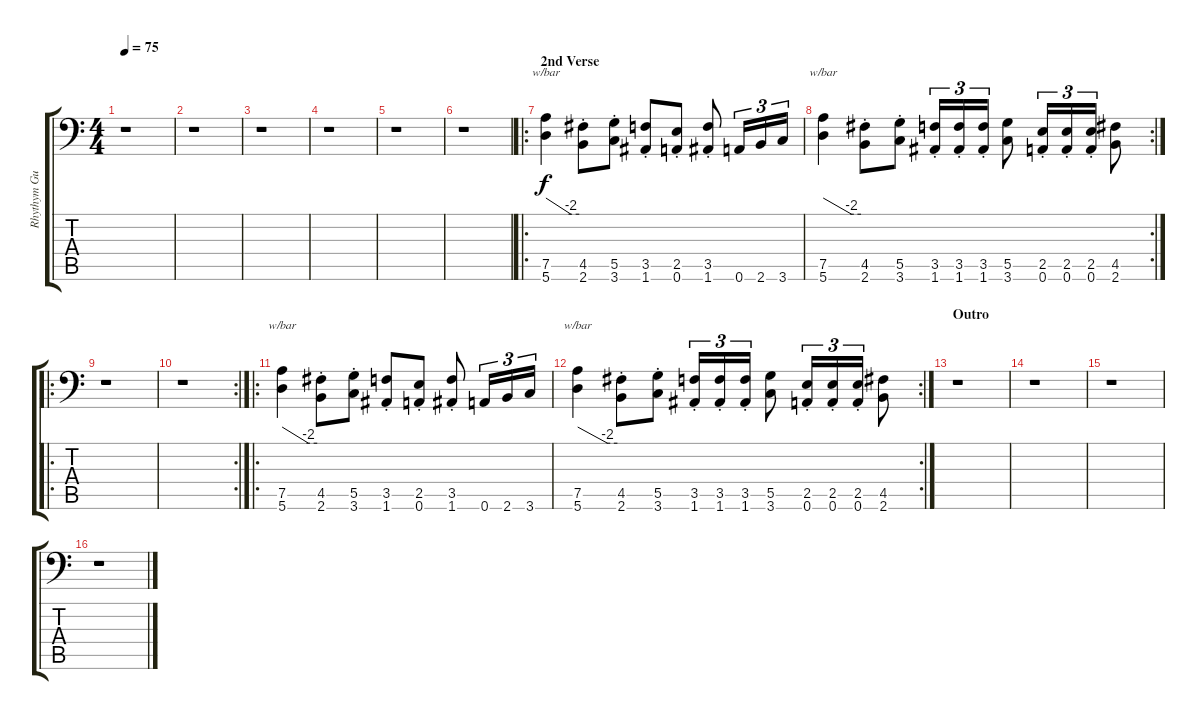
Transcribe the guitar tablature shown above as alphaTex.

\track ("Rhythym Guitar" "Rhythym Gu") {instrument overdrivenguitar}
\staff {score tabs}
\tuning (A3 E3 C3 G2 D2 A1) {hide}
\ts (4 4)
\tempo 75
\clef f4
\ks c
r.1{dy f} |
r.1 |
r.1 |
r.1 |
r.1 |
r.1 |
\ro
\section ("" "2nd Verse")
(7.5 5.6).4{tbe (custom default 0 0 45 -8 60 -8)} (4.5{st} 2.6{st}).8 (5.5{st} 3.6{st}).8 (3.5{st} 1.6{st}).8 (2.5{st} 0.6{st}).8 (3.5{st} 1.6{st}).8 0.6.16{tu (3 2)} 2.6.16{tu (3 2)} 3.6.16{tu (3 2)} |
\rc 2
(7.5 5.6).4{tbe (custom default 0 0 45 -8 60 -8)} (4.5{st} 2.6{st}).8 (5.5{st} 3.6{st}).8 (3.5{st} 1.6{st}).16{tu (3 2)} (3.5{st} 1.6{st}).16{tu (3 2)} (3.5{st} 1.6{st}).16{tu (3 2)} (5.5 3.6).8 (2.5{st} 0.6{st}).16{tu (3 2)} (2.5{st} 0.6{st}).16{tu (3 2)} (2.5{st} 0.6{st}).16{tu (3 2)} (4.5 2.6).8 |
\ro
r.1 |
\rc 2
r.1 |
\ro
(7.5 5.6).4{tbe (custom default 0 0 45 -8 60 -8)} (4.5{st} 2.6{st}).8 (5.5{st} 3.6{st}).8 (3.5{st} 1.6{st}).8 (2.5{st} 0.6{st}).8 (3.5{st} 1.6{st}).8 0.6.16{tu (3 2)} 2.6.16{tu (3 2)} 3.6.16{tu (3 2)} |
\rc 2
(7.5 5.6).4{tbe (custom default 0 0 45 -8 60 -8)} (4.5{st} 2.6{st}).8 (5.5{st} 3.6{st}).8 (3.5{st} 1.6{st}).16{tu (3 2)} (3.5{st} 1.6{st}).16{tu (3 2)} (3.5{st} 1.6{st}).16{tu (3 2)} (5.5 3.6).8 (2.5{st} 0.6{st}).16{tu (3 2)} (2.5{st} 0.6{st}).16{tu (3 2)} (2.5{st} 0.6{st}).16{tu (3 2)} (4.5 2.6).8 |
\section ("" "Outro")
r.1 |
r.1 |
r.1 |
r.1
